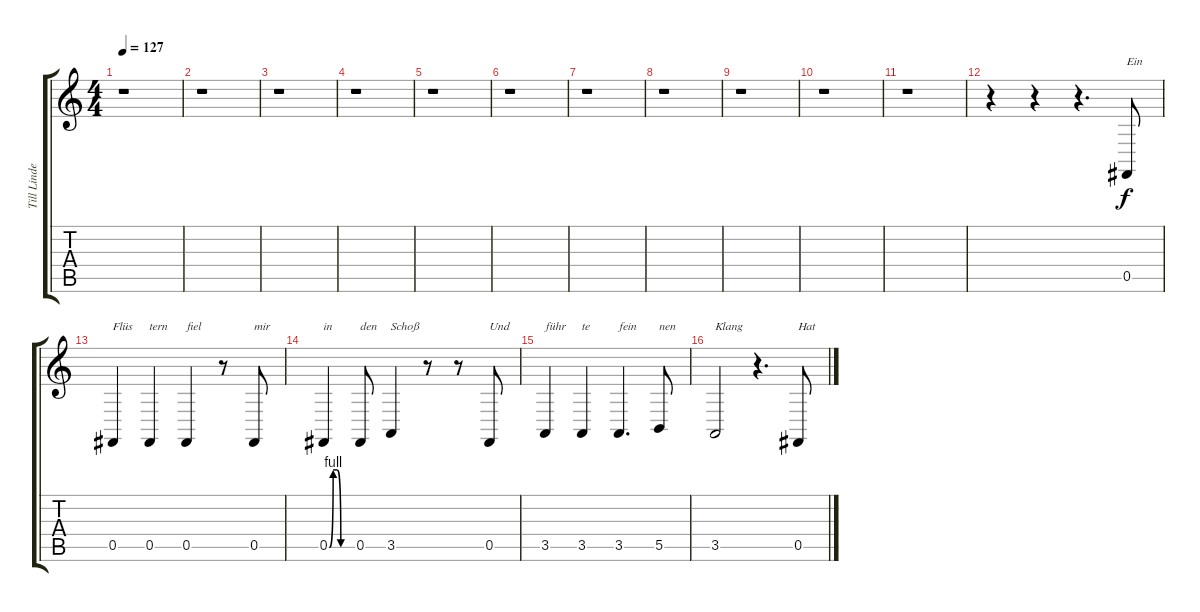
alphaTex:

\track ("Till Lindemann - Voice" "Till Linde") {instrument cello}
\staff {score tabs}
\tuning (Db4 Ab3 E3 B2 Gb2 Db2) {hide}
\ts (4 4)
\tempo 127
\clef g2
\ks c
r.1{dy f} |
r.1 |
r.1 |
r.1 |
r.1 |
r.1 |
r.1 |
r.1 |
r.1 |
r.1 |
r.1 |
r.4 r.4 r.4{d} 0.5.8{txt "Ein"} |
0.5.4{txt "Flüs"} 0.5.4{txt "tern"} 0.5.4{txt "fiel"} r.8 0.5.8{txt "mir"} |
0.5{be (custom 0 0 10 4 20 4 30 0 60 0)}.4{txt "in"} 0.5.8{txt "den"} 3.5.4{txt "Schoß"} r.8 r.8 0.5.8{txt "Und"} |
3.5.4{txt "führ"} 3.5.4{txt "te"} 3.5.4{d txt "fein"} 5.5.8{txt "nen"} |
3.5.2{txt "Klang"} r.4{d} 0.5.8{txt "Hat"}
